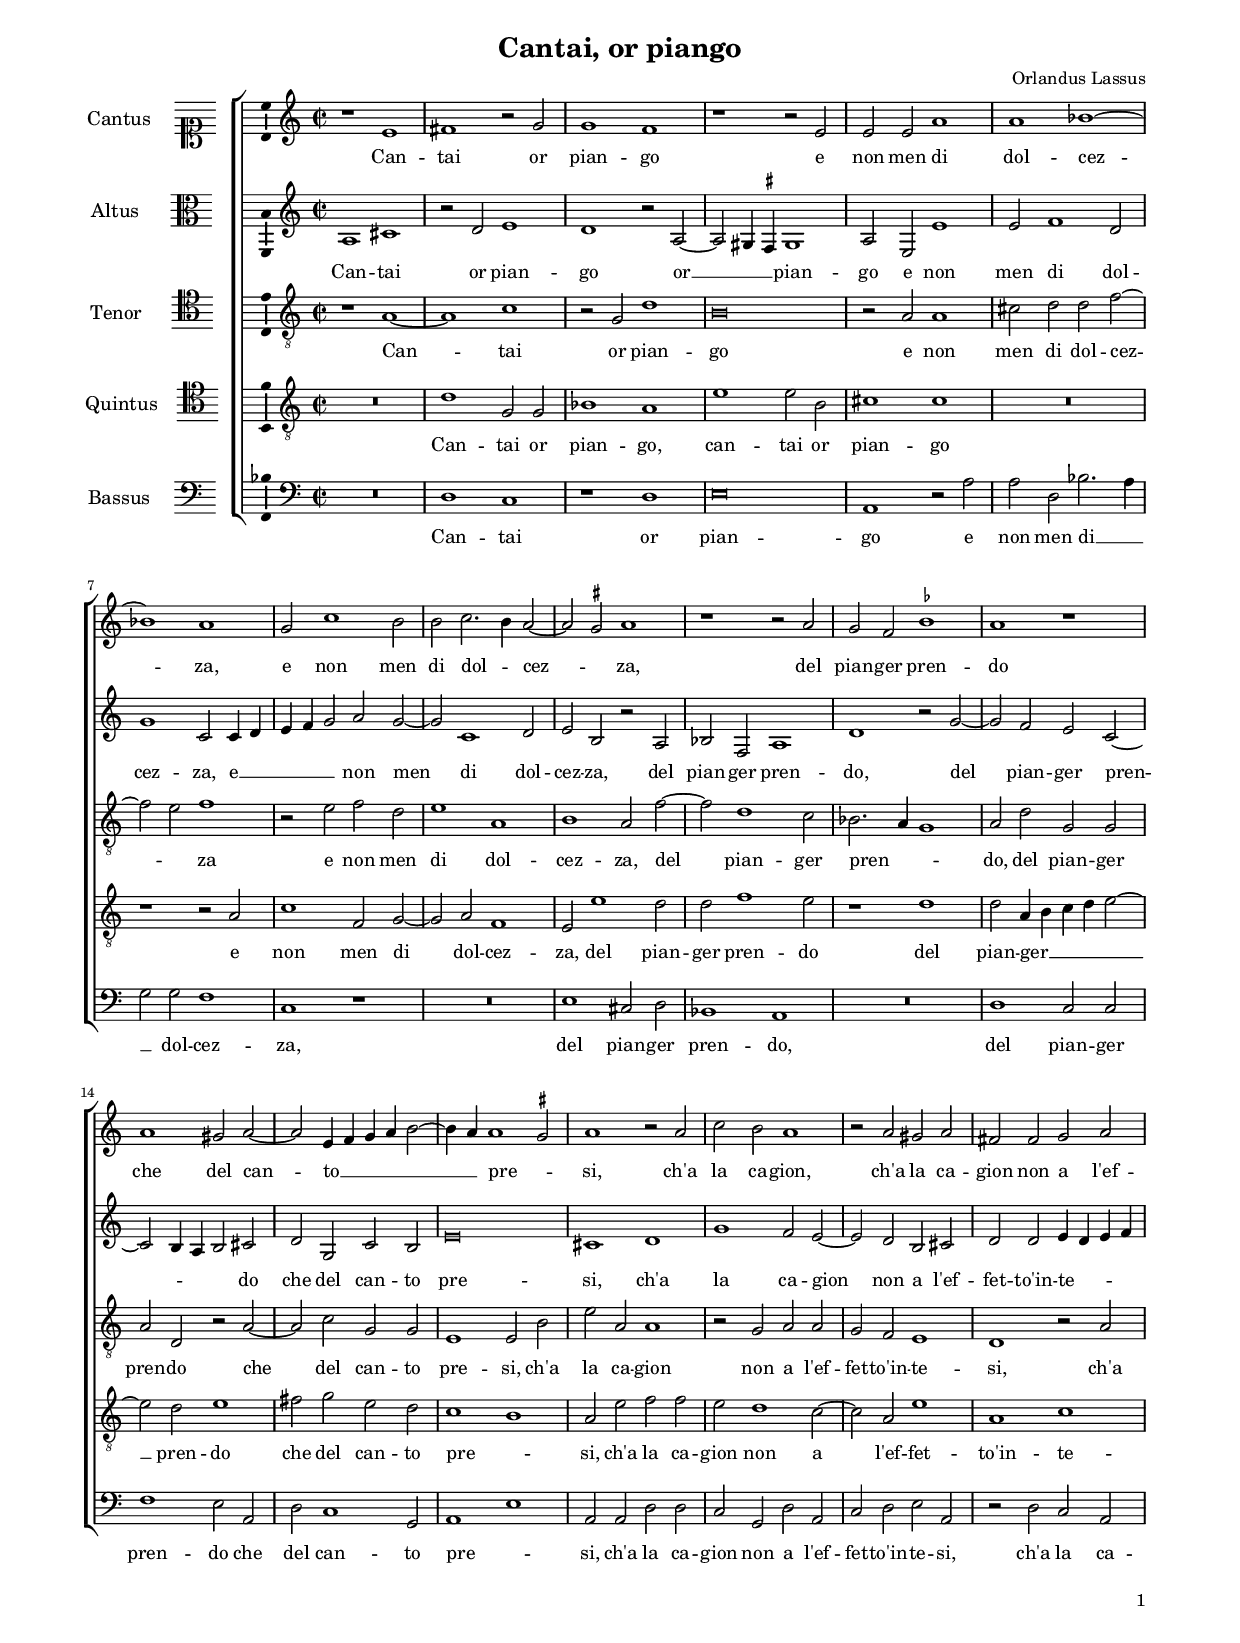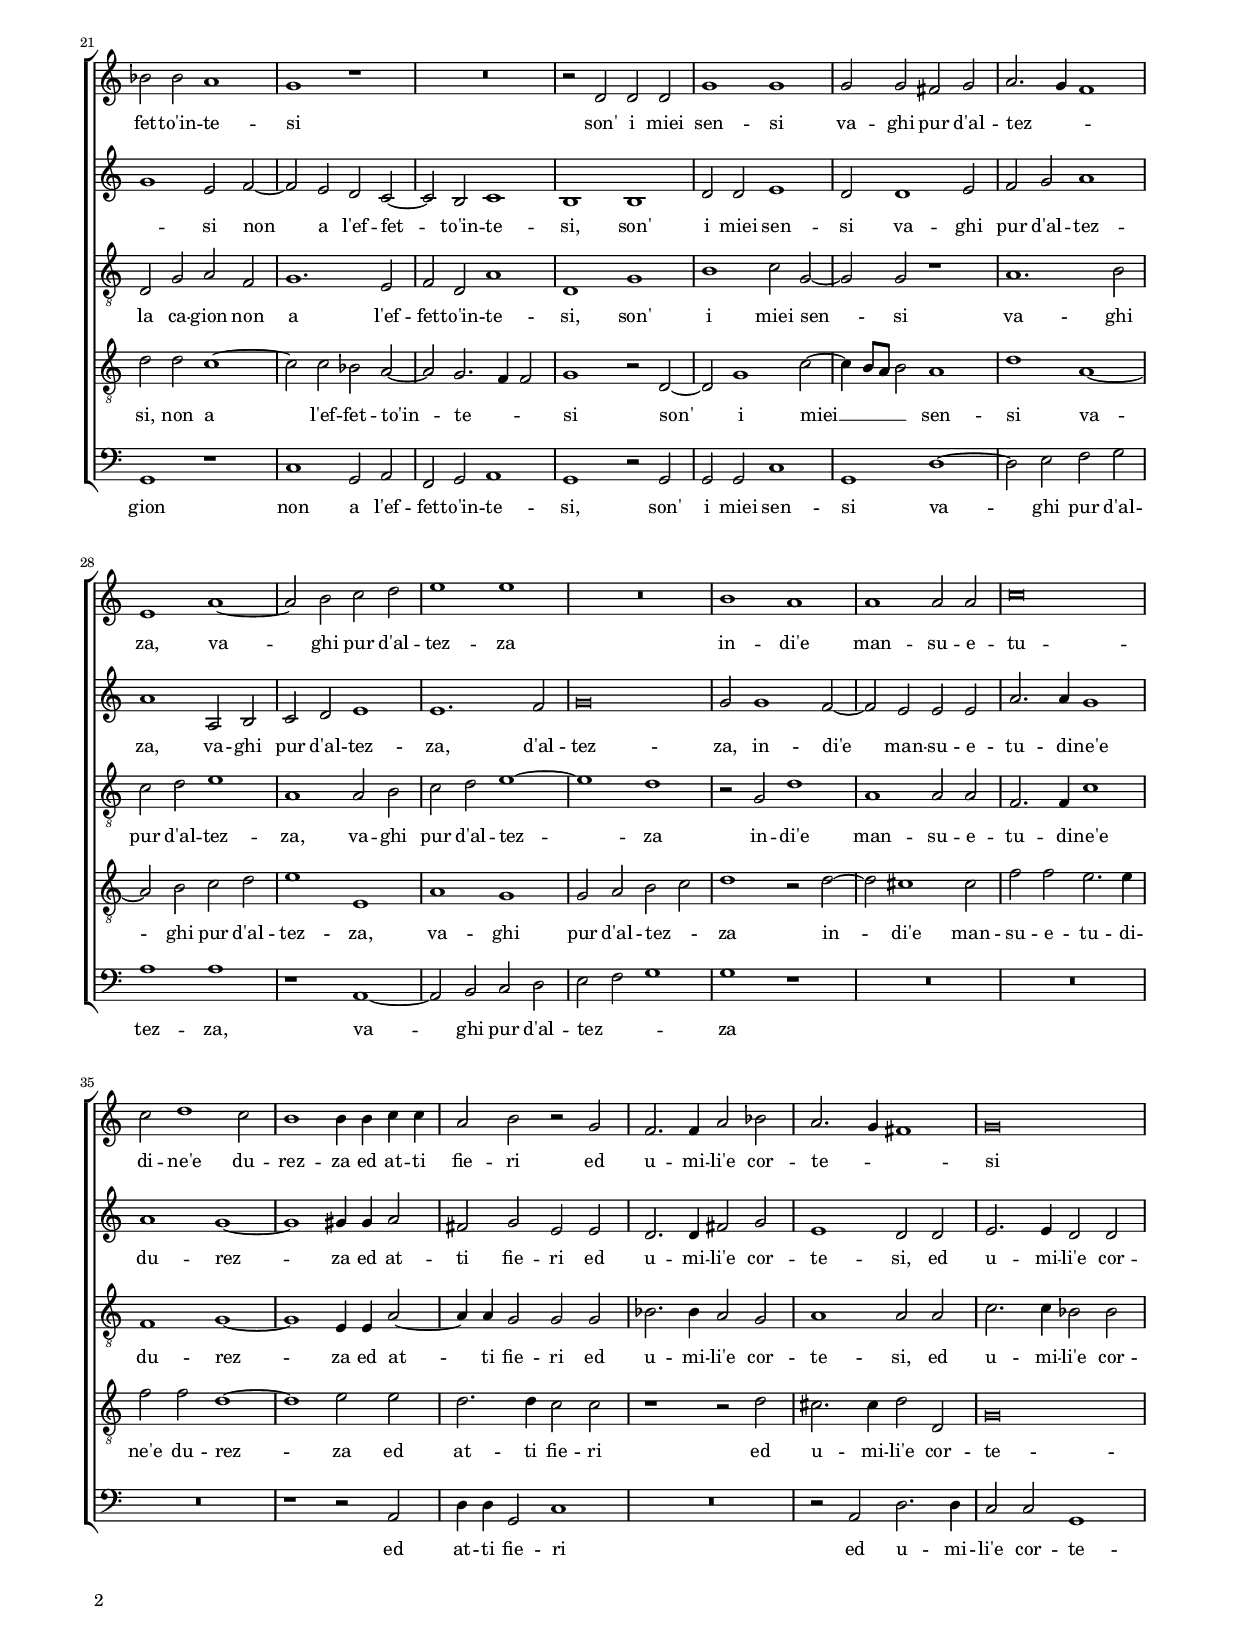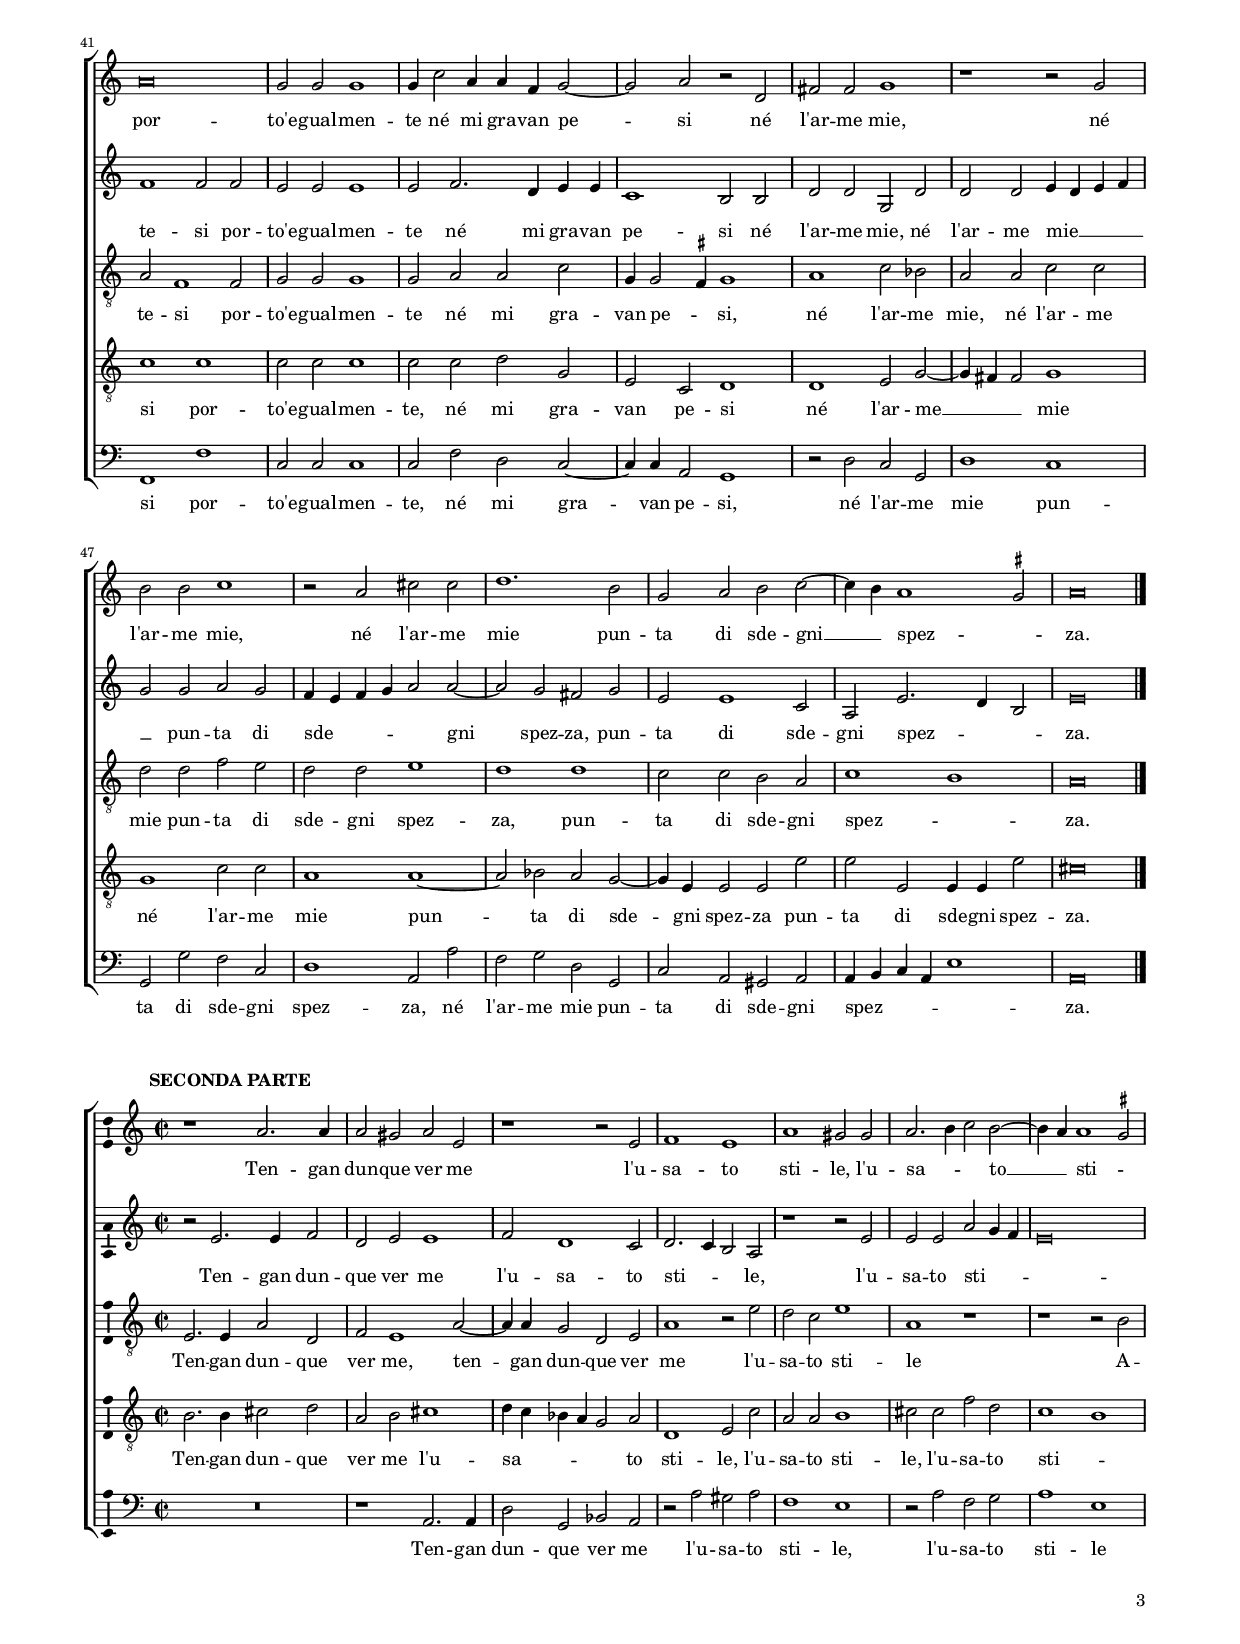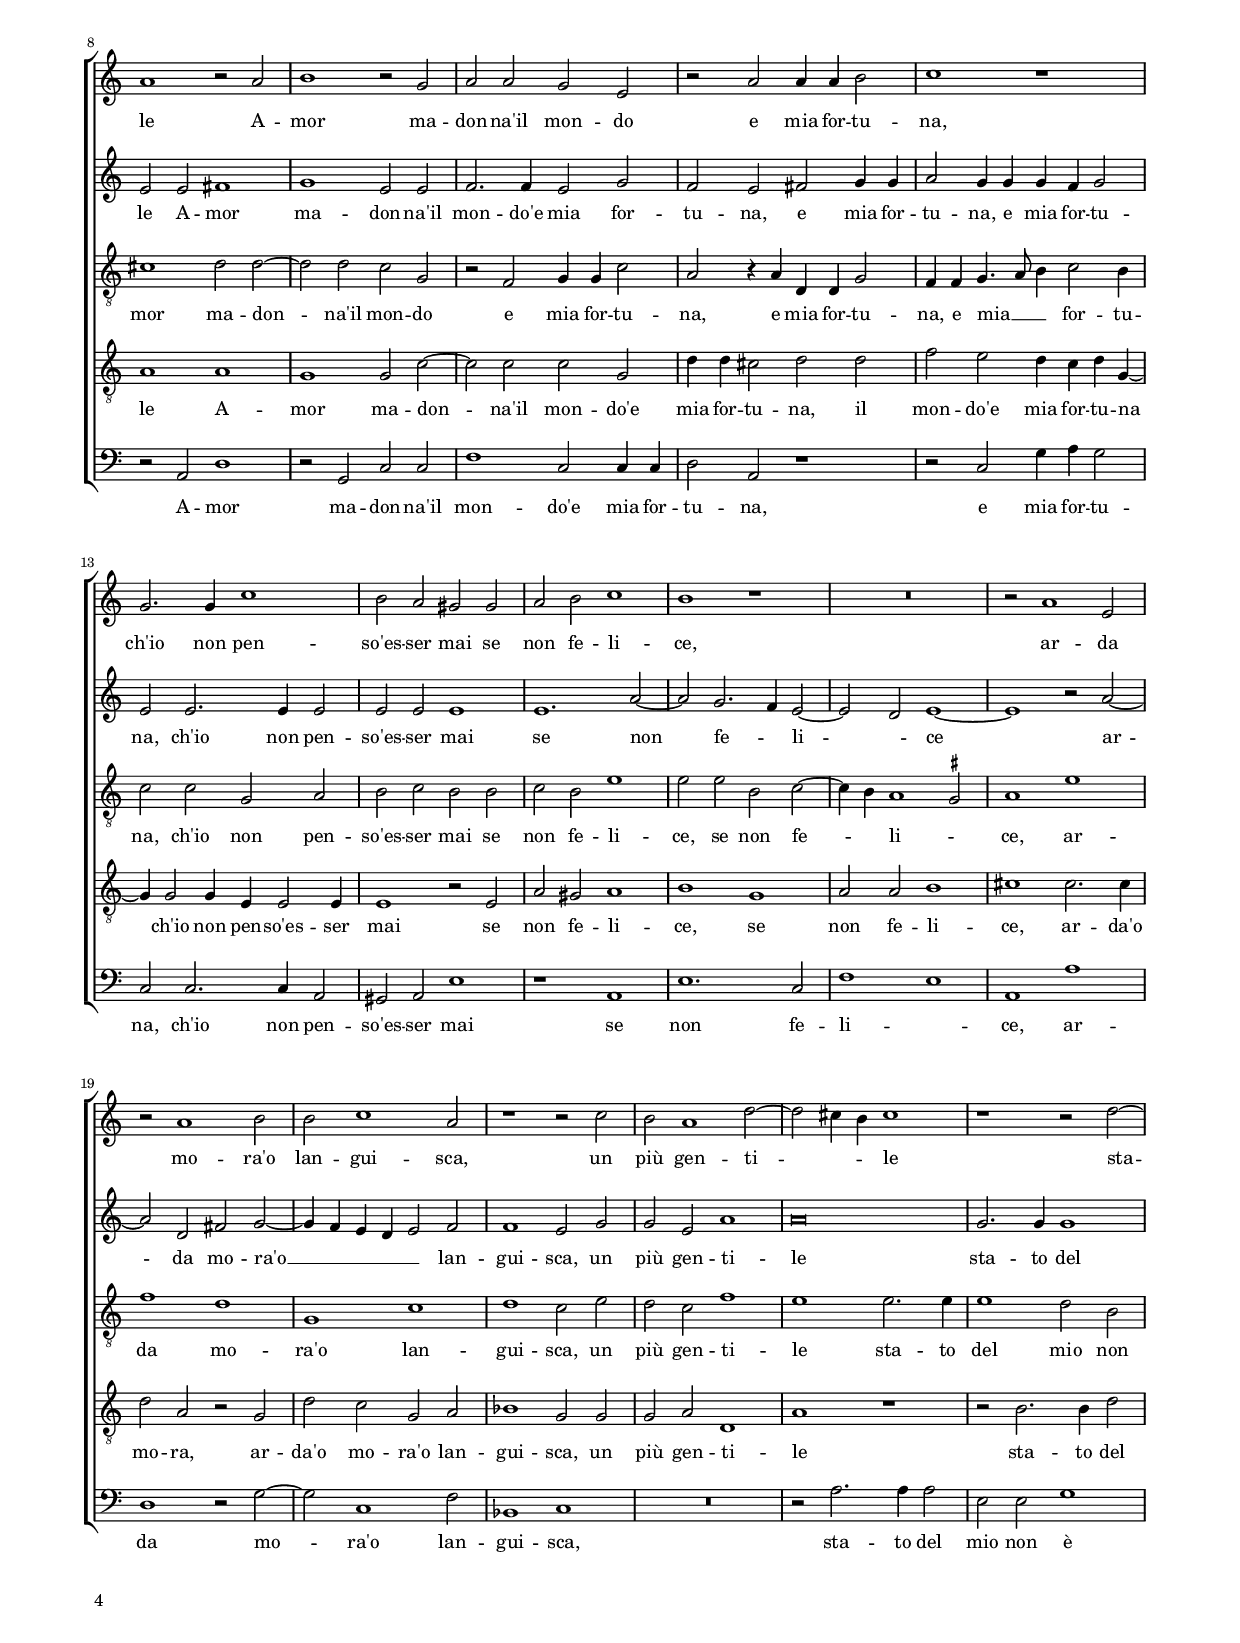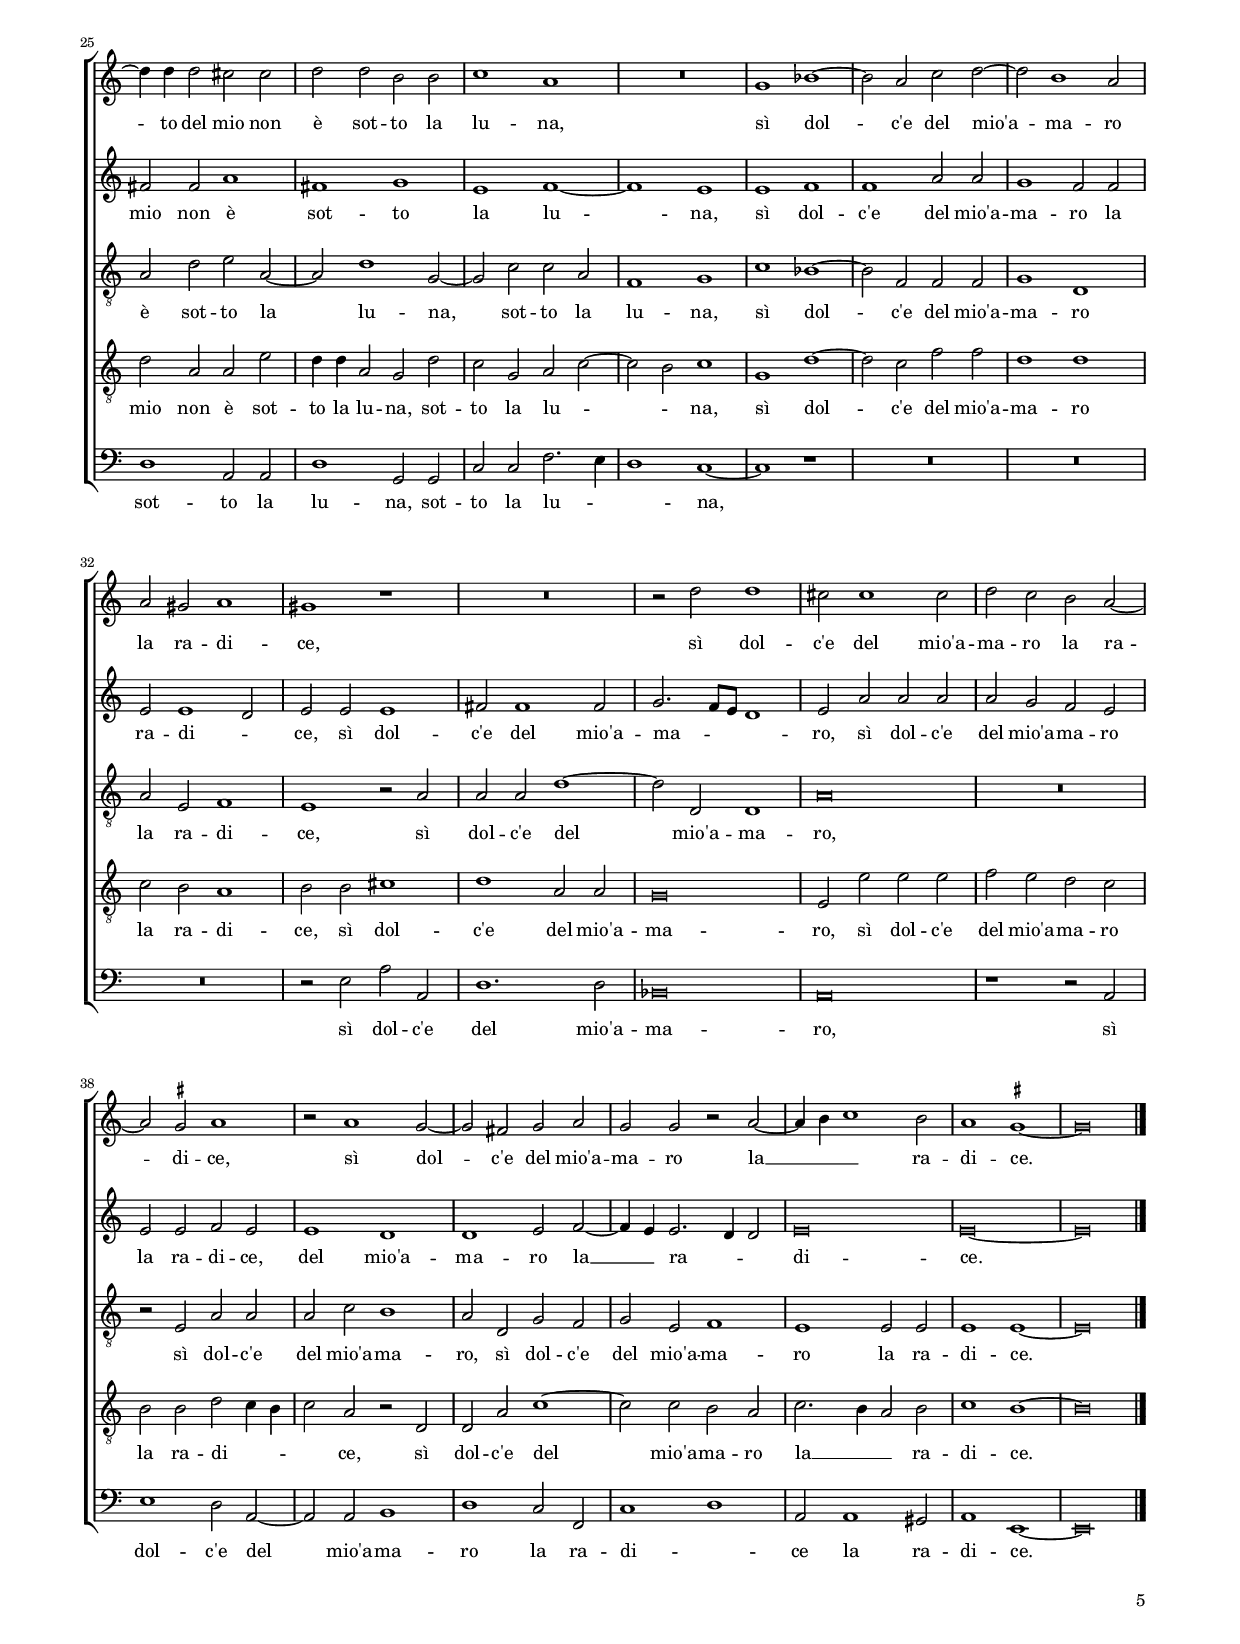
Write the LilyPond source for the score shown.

\header
{
  title="Cantai, or piango"
  composer="Orlandus Lassus"
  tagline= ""
}

\version "2.24.1"
\language deutsch
#(set-global-staff-size 15)
% #(set-default-paper-size "letter")
#(ly:set-option 'point-and-click #f)

	
	ficta = { \once \set suggestAccidentals = ##t }
	
	forget = #(define-music-function (music) (ly:music?) #{
		\accidentalStyle forget
		$music
		\accidentalStyle default
		#})
	

\paper
	{
	top-margin = 1.8 \cm
	bottom-margin = 1.2 \cm
	left-margin = 1.6 \cm
	right-margin = 1.6 \cm
	ragged-bottom = ##f
	ragged-last-bottom = ##t
	print-page-number = ##f
	score-system-spacing = #'((basic-distance . 16) (minimum-distance . 14) (padding . 5) (strechability . 150))
	system-system-spacing = #'((basic-distance . 16) (minimum-distance . 14) (padding . 5) (strechability . 150))
	oddFooterMarkup=\markup   \fill-line { "" \fromproperty #'page:page-number-string }
	evenFooterMarkup=\markup  \fill-line { \fromproperty #'page:page-number-string "" }
	last-bottom-spacing = #'((basic-distance . 12) (minimum-distance . 7) (padding . 4))
	systems-per-page = 3
	page-count = 5
%	min-systems-per-page = 3
	}

global = {
	\key c \major
	\time 2/2 \set Score.measureLength = #(ly:make-moment 2/1)
	\skip 1*2*52 \bar "|."
	}
	

incipitcantus = \markup { \score {
	{
	\set Staff.instrumentName = \markup { \fontsize #1 "Cantus" }
	\key c \major
	\clef soprano
	s4 \bar ""
	}
	\layout  {
	raggedright = ##t
	indent = 1.8 \cm
	line-width = 2.5 \cm
	\context { \Staff \remove Time_signature_engraver }
	\override Staff.Clef.Y-extent = #'(0 . 0)
	}} \hspace #1 }
      
      
incipitaltus = \markup { \score {
	{
	\set Staff.instrumentName = \markup { \fontsize #1 "Altus" }
	\key c \major
	\clef alto
	s4 \bar ""
	}
	\layout  {
	raggedright = ##t
	indent = 1.8 \cm
	line-width = 2.5 \cm
	\context { \Staff \remove Time_signature_engraver }
	\override Staff.Clef.Y-extent = #'(0 . 0)
	}} \hspace #1 }


incipittenor = \markup { \score {
	{
	\set Staff.instrumentName = \markup { \fontsize #1 "Tenor" }
	\key c \major
	\clef tenor
	s4 \bar ""
	}
	\layout  {
	raggedright = ##t
	indent = 1.8 \cm
	line-width = 2.5 \cm
	\context { \Staff \remove Time_signature_engraver }
	\override Staff.Clef.Y-extent = #'(0 . 0)
	}} \hspace #1 }
      
      
incipitquintus = \markup { \score {
	{
	\set Staff.instrumentName = \markup { \fontsize #1 "Quintus" }
	\key c \major
	\clef tenor
	s4 \bar ""
	}
	\layout  {
	raggedright = ##t
	indent = 1.8 \cm
	line-width = 2.5 \cm
	\context { \Staff \remove Time_signature_engraver }
	\override Staff.Clef.Y-extent = #'(0 . 0)
	}} \hspace #1 }
      
      
incipitbassus = \markup { \score {
	{
	\set Staff.instrumentName = \markup { \fontsize #1 "Bassus" }
	\key c \major
	\clef bass
	s4 \bar ""
	}
	\layout  {
	raggedright = ##t
	indent = 1.8 \cm
	line-width = 2.5 \cm
	\context { \Staff \remove Time_signature_engraver }
	\override Staff.Clef.Y-extent = #'(0 . 0)
	}} \hspace #1 }


cantus =  \relative c''
	{
	r1 e,
	fis1 r2 g
	g1 f
	r1 r2 e
%5
	e2 e a1 |
	a1 b~
	b1 a
	g2 c1 h2
	h2 c2. h4 a2~
%10
	a2 \ficta gis a1 |
	r1 r2 a
	g2 f \ficta b1
	a1 r
	a1 gis2 a2~
%15
	a2 e4 f g a h2~ |
	h4 a a1 \ficta gis2
	a1 r2 a
	c2 h a1
	r2 a gis a
%20
	fis2 fis g a |
	b2 b a1
	g1 r
	R\breve
	r2 d d d
%25
	g1 g |
	g2 g fis g
	a2. g4 f1
	e1 a~
	a2 h c d
%30
	e1 e |
	R\breve
	h1 a
	a1 a2 a
	c\breve
%35
	c2 d1 c2 |
	h1 h4 h c c
	a2 h r g
	f2. f4 a2 b
	a2. g4 fis1
%40
	g\breve |
	a\breve
	g2 g g1
	g4 c2 a4 a f g2~
	g2 a r d,
%45
	fis2 fis g1 |
	r1 r2 g
	h2 h c1
	r2 a cis cis
	d1. h2
%50
	g2 a h c~ |
	c4 h a1 \ficta gis2
	a\breve |
	}


altus =  \relative c'
    {
	a1 cis
	r2 d e1
	d1 r2 a~
	a2 gis4 \ficta fis gis1
%5
	a2 e e'1 |
	e2 f1 d2
	g1 c,2 c4 d
	e4 f g2 a g2~
	g2 c,1 d2
%10
	e2 h r a |
	b2 f a1
	d1 r2 g~
	g2 f e2 c~
	c2 h4 a h2 cis
%15
	d2 g, c h
	e\breve
	cis1 d
	g1 f2 e~
	e2 d h cis
%20
	d2 d e4 d e f |
	g1 e2 f~
	f2 e d c~
	c2 h c1
	h1 h
%25
	d2 d e1 |
	d2 d1 e2
	f2 g a1
	a1 a,2 h |
	c2 d e1
%30
	e1. f2 |
	g\breve
	g2 g1 f2~
	f2 e e e |
	a2. a4 g1
%35
	a g1~ |
	g1 gis4 gis a2
	fis2 g e e
	d2. d4 fis2 g |
	e1 d2 d
%40
	e2. e4 d2 d |
	f1 f2 f
	e2 e e1
	e2 f2. d4 e e |
	c1 h2 h
%45
	d2 d g, d' |
	d2 d e4 d e f 
	g2 g a g
	f4 e f g a2 a~
	a2 g fis g
%50
	e e1 c2 |
	a2 e'2. d4 h2 
	e\breve |
	}


tenor =  \relative c'
	{
	r1 a~
	a1 c
	r2 g d'1
	h\breve
%5
	r2 a a1 |
	cis2 d d f~
	f2 e f1
	r2 e f d
	e1 a,
%10
	h1 a2 f'~ |
	f2 d1 c2
	b2. a4 g1 
	a2 d g, g
	a2 d, r a'~
%15
	a2 c g g |
	e1 e2 h'
	e2 a, a1
	r2 g a a
	g2 f e1
%20
	d1 r2 a' |
	d,2 g a f
	g1. e2
	f2 d a'1
	d,1 g
%25
	h1 c2 g~ |
	g2 g r1
	a1. h2
	c2 d e1
	a,1 a2 h
%30
	c2 d e1~ |
	e1 d
	r2 g, d'1
	a1 a2 a
	f2. f4 c'1
%35
	f,1 g~ |
	g1 e4 e a2~
	a4 a g2 g g
	b2. b4 a2 g
	a1 a2 a
%40
	c2. c4 b2 b |
	a2 f1 f2
	g2 g g1
	g2 a a c
	g4 g2 \ficta fis4 g1
%45
	a1 c2 b |
	a2 a c c
	d2 d f e
	d2 d e1
	d1 d
%50
	c2 c h a |
	c1 h 
	a\breve |
	}


quintus  =  \relative c'
	{
	R\breve
	d1 g,2 g
	b1 a
	e'1 e2 h
%5
	cis1 cis |
	R\breve
	r1 r2 a
	c1 f,2 g~
	g2 a f1
%10
	e2 e'1 d2 |
	d2 f1 e2
	r1 d
	d2 a4 h c d e2~
	e2 d e1
%15
	fis2 g e d |
	c1 h 
	a2 e' f f
	e2 d1 c2~
	c2 a e'1
%20
	a,1 c |
	d2 d c1~
	c2 c b a~
	a2 g2. f4 f2 
	g1 r2 d~
%25
	d2 g1 c2~ |
	c4 h8 a h2 a1
	d1 a~
	a2 h c d
	e1 e,
%30
	a1 g |
	g2 a h c 
	d1 r2 d~
	d2 cis1 cis2
	f2 f e2. e4
%35
	f2 f d1~ |
	d1 e2 e
	d2. d4 c2 c
	r1 r2 d
	cis2. cis4 d2 d,
%40
	g\breve |
	c1 c
	c2 c c1
	c2 c d g,
	e2 c d1
%45
	d1 e2 g~ |
	g4 fis4 fis2 g1
	g1 c2 c
	a1 a~
	a2 b a g~
%50
	g4 e e2 e e' |
	e2 e, e4 e e'2
	cis\breve |
	}


bassus  =  \relative c
	{
	R\breve
	d1 c
	r1 d
	e\breve
%5
	a,1 r2 a' |
	a2 d, b'2. a4
	g2 g f1
	c1 r
	R\breve
%10
	e1 cis2 d |
	b1 a
	R\breve
	d1 c2 c
	f1 e2 a,
%15
	d2 c1 g2 |
	a1 e' 
	a,2 a d d
	c2 g d' a
	c2 d e a,
%20
	r2 d c a |
	g1 r
	c1 g2 a
	f2 g a1
	g1 r2 g
%25
	g2 g c1 |
	g1 d'~
	d2 e f g
	a1 a
	r1 a,~
%30
	a2 h c d |
	e2 f g1 
	g1 r
	R\breve
	R\breve
%35
	R\breve |
	r1 r2 a,
	d4 d g,2 c1
	R\breve
	r2 a d2. d4
%40
	c2 c g1 |
	f1 f'
	c2 c c1
	c2 f d c~
	c4 c a2 g1
%45
	r2 d' c g |
	d'1 c
	g2 g' f c
	d1 a2 a'
	f2 g d g,
%50
	c2 a gis a |
	a4 h c a e'1 
	a,\breve |
	}


lyricscantus = \lyricmode {
	Can -- tai or pian -- go e non men di dol -- cez -- za,
	e non men di dol -- _ cez -- _ za,
	del pian -- ger pren -- do che del can -- to __ _ _ _ _ _ pre -- _ si,
	ch'a la ca -- gion,
	ch'a la ca -- gion non a l'ef -- fet -- to'in -- te -- si
	son' i miei sen -- si va -- ghi pur d'al -- tez -- _ _ za,
	va -- ghi pur d'al -- tez -- za
	in -- di'e man -- su -- e -- tu -- di -- ne'e du -- rez -- za
	ed at -- ti fie -- ri ed u -- mi -- li'e cor -- te -- _ _ si
	por -- to'e -- gual -- men -- te né mi gra -- van pe -- si
	né l'ar -- me mie,
	né l'ar -- me mie,
	né l'ar -- me mie pun -- ta di sde -- gni __ _ spez -- _ za.
	}


lyricsaltus = \lyricmode {
	Can -- tai or pian -- go
	or __ _ _ pian -- go e non men di dol -- cez -- za,
	e __ _ _ _ _ non men di dol -- cez -- za,
	del pian -- ger pren -- do,
	del pian -- ger pren -- _ _ _ do che del can -- to pre -- si,
	ch'a la ca -- gion non a l'ef -- fet -- to'in -- te -- _ _ _ _ si
	non a l'ef -- fet -- to'in -- te -- si,
	son' i miei sen -- si va -- ghi pur d'al -- tez -- za,
	va -- ghi pur d'al -- tez -- za,
	d'al -- tez -- za,
	in -- di'e man -- su -- e -- tu -- di -- ne'e du -- rez -- za
	ed at -- ti fie -- ri ed u -- mi -- li'e cor -- te -- si,
	ed u -- mi -- li'e cor -- te -- si
	por -- to'e -- gual -- men -- te né mi gra -- van pe -- si
	né l'ar -- me mie,
	né l'ar -- me mie __ _ _ _ _ pun -- ta di sde -- _ _ _ _ gni spez -- za,
	pun -- ta di sde -- gni spez -- _ _ za.
	}


lyricstenor = \lyricmode {
	Can -- tai or pian -- go e non men di dol -- cez -- _ za
	e non men di dol -- cez -- za,
	del pian -- ger pren -- _ _ do,
	del pian -- ger pren -- do che del can -- to pre -- si,
	ch'a la ca -- gion non a l'ef -- fet -- to'in -- te -- si,
	ch'a la ca -- gion non a l'ef -- fet -- to'in -- te -- si,
	son' i miei sen -- si va -- ghi pur d'al -- tez -- za,
	va -- ghi pur d'al -- tez -- za
	in -- di'e man -- su -- e -- tu -- di -- ne'e du -- rez -- za
	ed at -- ti fie -- ri ed u -- mi -- li'e cor -- te -- si,
	ed u -- mi -- li'e cor -- te -- si
	por -- to'e -- gual -- men -- te né mi gra -- van pe -- _ si,
	né l'ar -- me mie,
	né l'ar -- me mie pun -- ta di sde -- gni spez -- za,
	pun -- ta di sde -- gni spez -- _ za.
	}


lyricsquintus = \lyricmode {
	Can -- tai or pian -- go,
	can -- tai or pian -- go e non men di dol -- cez -- za,
	del pian -- ger pren -- do
	del pian -- ger __ _ _ _ _ pren -- do che del can -- to pre -- _ si,
	ch'a la ca -- gion non a l'ef -- fet -- to'in -- te -- si,
	non a l'ef -- fet -- to'in -- te -- _ _ si
	son' i miei __ _ _ _ sen -- si va -- ghi pur d'al -- tez -- za,
	va -- ghi pur d'al -- tez -- _ za
	in -- di'e man -- su -- e -- tu -- di -- ne'e du -- rez -- za
	ed at -- ti fie -- ri ed u -- mi -- li'e cor -- te -- si
	por -- to'e -- gual -- men -- te, né mi gra -- van pe -- si
	né l'ar -- me __ _ _ mie
	né l'ar -- me mie pun -- ta di sde -- gni spez -- za
	pun -- ta di sde -- gni spez -- za.
	}


lyricsbassus = \lyricmode {
	Can -- tai or pian -- go e non men di __ _ _ dol -- cez -- za,
	del pian -- ger pren -- do,
	del pian -- ger pren -- do che del can -- to pre -- _ si,
	ch'a la ca -- gion non a l'ef -- fet -- to'in -- te -- si,
	ch'a la ca -- gion non a l'ef -- fet -- to'in -- te -- si,
	son' i miei sen -- si va -- ghi pur d'al -- tez -- za,
	va -- ghi pur d'al -- tez -- _ _ za
	ed at -- ti fie -- ri ed u -- mi -- li'e cor -- te -- si
	por -- to'e -- gual -- men -- te, né mi gra -- van pe -- si,
	né l'ar -- me mie pun -- ta di sde -- gni spez -- za,
	né l'ar -- me mie pun -- ta di sde -- gni spez -- _ _ _ _ za.
	}


\score
{  
	\transpose c c {
	\new ChoirStaff \with { \override StaffGrouper.staff-staff-spacing.basic-distance = #12 }
	<<

	\new Staff << \global
	\new Voice="v1" {
		\set Staff.instrumentName=\incipitcantus
		\set Staff.midiInstrument = "reed organ"
		\clef violin
		\cantus }
	\new Lyrics \lyricsto "v1" {\lyricscantus }
	>>


	\new Staff << \global
	\new Voice="v2" {
		\set Staff.instrumentName=\incipitaltus
		\set Staff.midiInstrument = "reed organ"
		\clef violin 
		\altus}
	\new Lyrics \lyricsto "v2" {\lyricsaltus }
	>>


	\new Staff << \global
	\new Voice="v3" {
		\set Staff.instrumentName=\incipittenor
		\set Staff.midiInstrument = "reed organ"
		\clef "G_8"
		\tenor }
	\new Lyrics \lyricsto "v3" {\lyricstenor }
	>>


	\new Staff << \global
	\new Voice="v5" {
		\set Staff.instrumentName=\incipitquintus
		\set Staff.midiInstrument = "reed organ"
		\clef "G_8"
		\quintus}
	\new Lyrics \lyricsto "v5" {\lyricsquintus }
	>>


	\new Staff << \global
	\new Voice="v4" {
		\set Staff.instrumentName=\incipitbassus
		\set Staff.midiInstrument = "reed organ"
		\clef bass
		\bassus }
	\new Lyrics \lyricsto "v4" {\lyricsbassus}
	>>

	>>
	} % transpose

	\layout
	{
	indent = 2.5 \cm
	\context { \Staff \override TimeSignature.break-visibility = #end-of-line-invisible }
	\context { \Lyrics \override VerticalAxisGroup.nonstaff-relatedstaff-spacing.padding = #1.4 }
    \context { \Staff \consists Ambitus_engraver }
	\context { \Score \override BarNumber.padding = #2 }
	\context { \Voice \override NoteHead.style = #'baroque }
	}

\midi
	{
	\tempo 2 = 90
	}

}

%%%%%%%%%%%%%%%%%%%%  PARS SECUNDA


global = {
	\key c \major
	\time 2/2 \set Score.measureLength = #(ly:make-moment 2/1)
	\skip 1*2*44 \bar "|."
	}


cantus =  \relative c''
	{
	r1 a2. a4
	a2 gis a e
	r1 r2 e
	f1 e
%5
	a1 gis2 gis |
	a2. h4 c2 h~
	h4 a a1 \ficta gis2 \pageBreak
	a1 r2 a
	h1 r2 g
%10
	a2 a g e |
	r2 a a4 a h2
	c1 r
	g2. g4 c1
	h2 a gis gis
%15
	a2 h c1 |
	h1 r
	R\breve
	r2 a1 e2
	r2 a1 h2
%20
	h2 c1 a2 |
	r1 r2 c
	h2 a1 d2~
	d2 cis4 h cis1
	r1 r2 d~
%25
	d4 d d2 cis cis |
	d2 d h h
	c1 a
	R\breve
	g1 b~
%30
	b2 a c d~ |
	d2 h1 a2
	a2 gis a1
	gis1 r
	R\breve
%35
	r2 d' d1 |
	cis2 cis1 cis2
	d2 c h a~
	a2 \ficta gis a1
	r2 a1 g2~
%40
	g2 fis g a |
	g2 g r a~
	a4 h c1 h2
	a1 \ficta gis~
	gis\breve |
	}


altus =  \relative c'
	{
	r2 e2. e4 f2
	d2 e e1
	f2 d1 c2
	d2. c4 h2 a
%5
	r1 r2 e' |
	e2 e a2 g4 f
	e\breve 
	e2 e fis1
	g1 e2 e
%10
	f2.f4 e2 g |
	f2 e fis g4 g
	a2 g4 g g f g2
	e2 e2. e4 e2
	e2 e e1
%15
	e1. a2~ |
	a2 g2. f4 e2~
	e2 d e1~
	e1 r2 a~
	a2 d, fis g~
%20
	g4 f e d e2 f |
	f1 e2 g
	g2 e a1
	a\breve
	g2. g4 g1
%25
	fis2 fis a1 |
	fis1 g
	e1 f~
	f1 e
	e1 f
%30
	f1 a2 a |
	g1 f2 f
	e2 e1 d2 
	e2 e e1
	fis2 fis1 fis2
%35
	g2. f8 e d1 |
	e2 a a a
	a2 g f e
	e2 e f e
	e1 d
%40
	d1 e2 f~ |
	f4 e e2. d4 d2 
	e\breve
	e\breve~
	e\breve |
	}


tenor =  \relative c'
	{
	e,2. e4 a2 d,
	f2 e1 a2~
	a4 a g2 d e
	a1 r2 e'
%5
	d2 c e1 |
	a,1 r
	r1 r2 h
	cis1 d2 d~
	d2 d c g
%10
	r2 f g4 g c2 |
	a2 r4 a d, d g2
	f4 f g4. a8 h4 c2 h4
	c2 c g a
	h2 c h h
%15
	c2 h e1 |
	e2 e h c~
	c4 h a1 \ficta gis2
	a1 e'
	f1 d
%20
	g,1 c |
	d1 c2 e
	d2 c f1
	e1 e2. e4
	e1 d2 h
%25
	a2 d e a,~ |
	a2 d1 g,2~
	g2 c c a
	f1 g
	c1 b~
%30
	b2 f f f |
	g1 d
	a'2 e f1
	e1 r2 a
	a2 a d1~
%35
	d2 d, d1 |
	a'\breve
	R\breve
	r2 e a a
	a2 c h1
%40
	a2 d, g f |
	g2 e f1
	e1 e2 e
	e1 e~
	e\breve |
	}


quintus  =  \relative c'
	{
	h2. h4 cis2 d
	a2 h cis1
	d4 c b a g2 a
	d,1 e2 c'
%5
	a2 a h1 |
	cis2 cis f d
	c1 h 
	a1 a
	g1 g2 c~
%10
	c2 c c g |
	d'4 d cis2 d d
	f2 e d4 c d4 g,~
	g4 g2 g4 e e2 e4
	e1 r2 e
%15
	a2 gis a1 |
	h1 g
	a2 a h1
	cis1 cis2. cis4
	d2 a r g
%20
	d'2 c g a |
	b1 g2 g
	g2 a d,1
	a'1 r
	r2 h2. h4 d2
%25
	d2 a a e' |
	d4 d a2 g d'
	c2 g a c~
	c2 h c1 
	g1 d'~
%30
	d2 c f f |
	d1 d
	c2 h a1
	h2 h cis1
	d1 a2 a
%35
	g\breve |
	e2 e' e e
	f2 e d c
	h2 h d2 c4 h
	c2 a r d,
%40
	d2 a' c1~ |
	c2 c h a
	c2. h4 a2 h
	c1 h~
	h\breve |
	}


bassus  =  \relative c
	{
	R\breve
	r1 a2. a4
	d2 g, b a
	r2 a' gis a
%5
	f1 e |
	r2 a f g
	a1 e
	r2 a, d1
	r2 g, c c
%10
	f1 c2 c4 c |
	d2 a r1
	r2 c g'4 a g2
	c,2 c2. c4 a2
	gis2 a e'1
%15
	r1 a, |
	e'1. c2
	f1 e 
	a,1 a'
	d,1 r2 g2~
%20
	g2 c,1 f2 |
	b,1 c
	R\breve
	r2 a'2. a4 a2
	e2 e g1
%25
	d1 a2 a |
	d1 g,2 g
	c2 c f2. e4
	d1 c~
	c1 r
%30
	R\breve |
	R\breve
	R\breve
	r2 e a a,
	d1. d2
%35
	b\breve |
	a\breve
	r1 r2 a
	e'1 d2 a~
	a2 a h1
%40
	d1 c2 f, |
	c'1 d 
	a2 a1 gis2
	a1 e~
	e\breve |
	}


lyricscantus = \lyricmode {
	Ten -- gan dun -- que ver me l'u -- sa -- to sti -- le,
	l'u -- sa -- _ _ to __ _ sti -- _ le
	A -- mor ma -- don -- na'il mon -- do e mia for -- tu -- na,
	ch'io non pen -- so'es -- ser mai se non fe -- li -- ce,
	ar -- da mo -- ra'o lan -- gui -- sca, un più gen -- ti -- _ _ le
	sta -- to del mio non è sot -- to la lu -- na,
	sì dol -- c'e del mio'a -- ma -- ro la ra -- di -- ce,
	sì dol -- c'e del mio'a -- ma -- ro la ra -- di -- ce,
	sì dol -- c'e del mio'a -- ma -- ro la __ _ _ ra -- di -- ce.
	}


lyricsaltus = \lyricmode {
	Ten -- gan dun -- que ver me l'u -- sa -- to sti -- _ _ le,
	l'u -- sa -- to sti -- _ _ _ le
	A -- mor ma -- don -- na'il mon -- do'e mia for -- tu -- na,
	e mia for -- tu -- na,
	e mia for -- tu -- na,
	ch'io non pen -- so'es -- ser mai se non fe -- _ li -- _ ce
	ar -- da mo -- ra'o __ _ _ _ _ lan -- gui -- sca, un più gen -- ti -- le
	sta -- to del mio non è sot -- to la lu -- na,
	sì dol -- c'e del mio'a -- ma -- ro la ra -- di -- _ ce,
	sì dol -- c'e del mio'a -- ma -- _ _ _ ro,
	sì dol -- c'e del mio'a -- ma -- ro la ra -- di -- ce,
	del mio'a -- ma -- ro la __ _ ra -- _ _ di -- ce.
	}


lyricstenor = \lyricmode {
	Ten -- gan dun -- que ver me,
	ten -- gan dun -- que ver me l'u -- sa -- to sti -- le
	A -- mor ma -- don -- na'il mon -- do e mia for -- tu -- na,
	e mia for -- tu -- na,
	e mia __ _ _ for -- tu -- na,
	ch'io non pen -- so'es -- ser mai se non fe -- li -- ce,
	se non fe -- _ li -- _ ce,
	ar -- da mo -- ra'o lan -- gui -- sca, un più gen -- ti -- le
	sta -- to del mio non è sot -- to la lu -- na,
	sot -- to la lu -- na,
	sì dol -- c'e del mio'a -- ma -- ro la ra -- di -- ce,
	sì dol -- c'e del mio'a -- ma -- ro,
	sì dol -- c'e del mio'a -- ma -- ro,
	sì dol -- c'e del mio'a -- ma -- ro la ra -- di -- ce.
	}


lyricsquintus = \lyricmode {
	Ten -- gan dun -- que ver me l'u -- sa -- _ _ _ _ to sti -- le,
	l'u -- sa -- to sti -- le,
	l'u -- sa -- to sti -- _ le
	A -- mor ma -- don -- na'il mon -- do'e mia for -- tu -- na,
	il mon -- do'e mia for -- tu -- na
	ch'io non pen -- so'es -- ser mai se non fe -- li -- ce,
	se non fe -- li -- ce,
	ar -- da'o mo -- ra,
	ar -- da'o mo -- ra'o lan -- gui -- sca, un più gen -- ti -- le
	sta -- to del mio non è sot -- to la lu -- na,
	sot -- to la lu -- _ _ na,
	sì dol -- c'e del mio'a -- ma -- ro la ra -- di -- ce,
	sì dol -- c'e del mio'a -- ma -- ro,
	sì dol -- c'e del mio'a -- ma -- ro la ra -- di -- _ _ _ ce,
	sì dol -- c'e del mio'a -- ma -- ro la __ _ _ ra -- di -- ce.
	}


lyricsbassus = \lyricmode {
	Ten -- gan dun -- que ver me l'u -- sa -- to sti -- le,
	l'u -- sa -- to sti -- le
	A -- mor ma -- don -- na'il mon -- do'e mia for -- tu -- na,
	e mia for -- tu -- na,
	ch'io non pen -- so'es -- ser mai se non fe -- li -- _ ce,
	ar -- da mo -- ra'o lan -- gui -- sca,
	sta -- to del mio non è sot -- to la lu -- na,
	sot -- to la lu -- _ _ na,
	sì dol -- c'e del mio'a -- ma -- ro,
	sì dol -- c'e del mio'a -- ma -- ro la ra -- di -- _ ce
	la ra -- di -- ce.
	}


\score
{  
	\transpose c c {
	\new ChoirStaff \with { \override StaffGrouper.staff-staff-spacing.basic-distance = #12 }
	<<

	\new Staff <<\global
	\new Voice="v1" {
	  %\set Staff.instrumentName=Cantus
		\set Staff.midiInstrument = "reed organ"
		\clef violin
		\cantus }
	\new Lyrics \lyricsto "v1" {\lyricscantus }
	>>


	\new Staff << \global
	\new Voice="v2" {
	  %\set Staff.instrumentName=Altus
		\set Staff.midiInstrument = "reed organ"
		\clef violin 
		\altus}
	\new Lyrics \lyricsto "v2" {\lyricsaltus }
	>>


	\new Staff <<\global
	\new Voice="v3" {
	  %\set Staff.instrumentName=Tenor
		\set Staff.midiInstrument = "reed organ"
		\clef "G_8"
		\tenor }
	\new Lyrics \lyricsto "v3" {\lyricstenor }
	>>


	\new Staff << \global
	\new Voice="v5" {
	  %\set Staff.instrumentName=Quintus
		\set Staff.midiInstrument = "reed organ"
		\clef "G_8"
		\quintus}
	\new Lyrics \lyricsto "v5" {\lyricsquintus }
	>>


	\new Staff <<\global
	\new Voice="v4" {
	  %\set Staff.instrumentName=Bassus
		\set Staff.midiInstrument = "reed organ"
		\clef bass
		\bassus }
	\new Lyrics \lyricsto "v4" {\lyricsbassus}
	>>
	
	>>
	} % transpose

	\layout
	{
	indent = 0 \cm
	\context { \Staff \override TimeSignature.break-visibility = #end-of-line-invisible }
	\context { \Lyrics \override VerticalAxisGroup.nonstaff-relatedstaff-spacing.padding = #1.3 }
    \context { \Staff \consists Ambitus_engraver }
	\context { \Score \override BarNumber.padding = #2 }
	\context { \Voice \override NoteHead.style = #'baroque }
	}

	\header { piece = \markup { \raise #2 \hspace # 7 \bold "SECONDA PARTE"} }

\midi
	{
	\tempo 2 = 90
	}
	
}

% EOF
